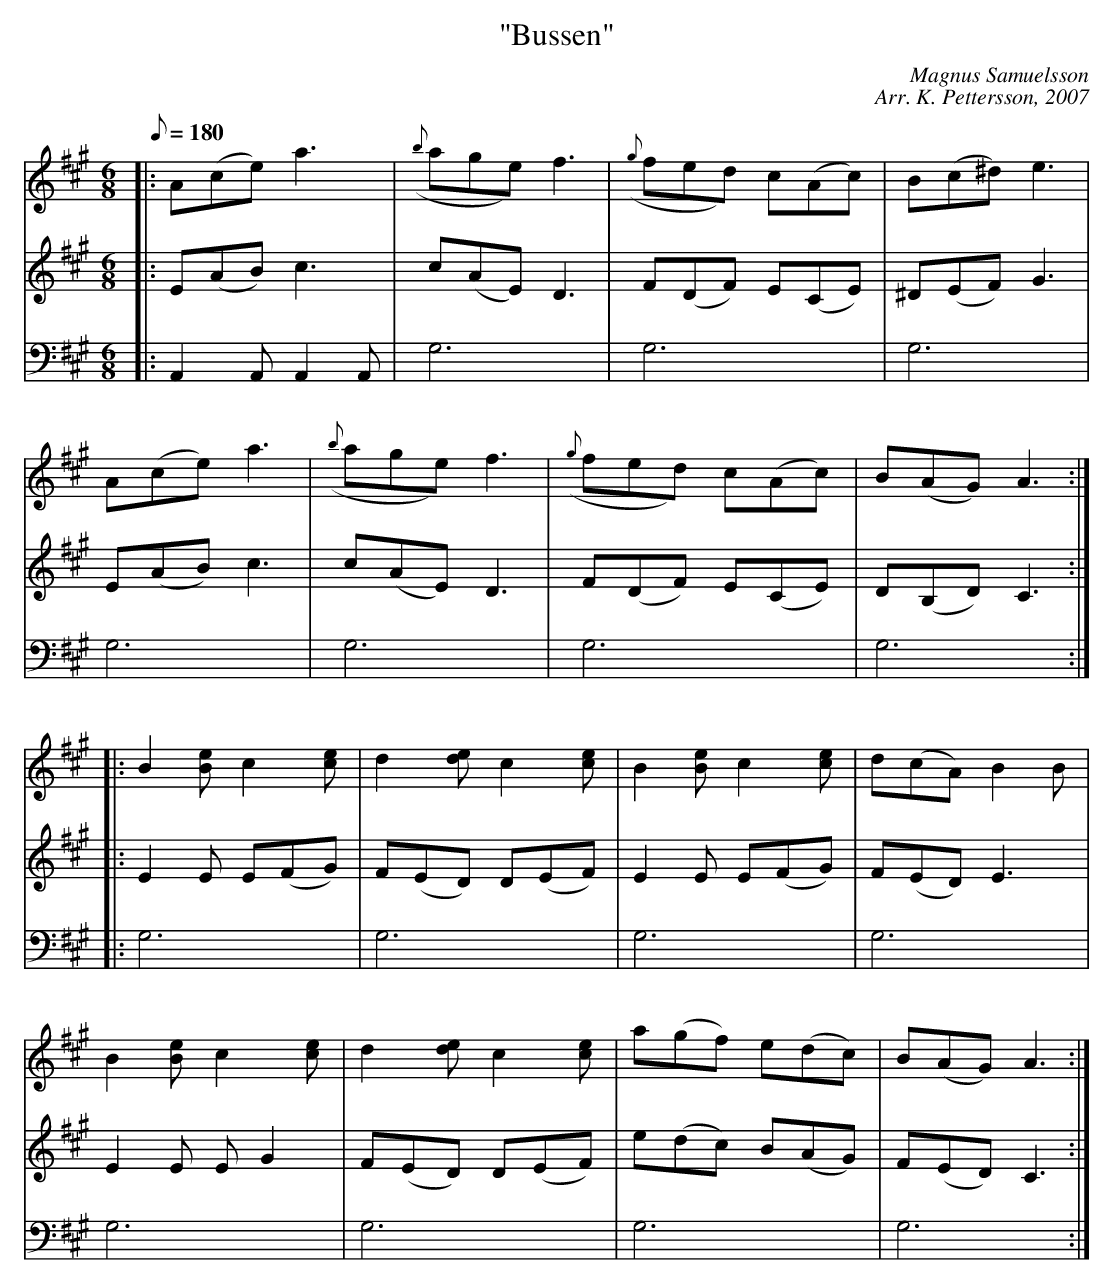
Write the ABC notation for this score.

X:1
T: "Bussen"
C: Magnus Samuelsson
C: Arr. K. Pettersson, 2007
M: 6/8
L: 1/8
K: A
Q: 180
V:1
|: A(ce) a3 | ({b}age) f3 | ({g}fed) c(Ac) | B(c^d) e3 |
A(ce) a3 | ({b}age) f3 | ({g}fed) c(Ac) | B(AG) A3:|
|: B2[Be] c2[ce] | d2[de] c2[ce] | B2[Be] c2[ce] | d(cA) B2B |
B2[Be] c2[ce] | d2[de] c2[ce] | a(gf) e(dc) | B(AG) A3 :|
V:2
|: E(AB) c3 | c(AE) D3 | F(DF) E(CE) | ^D(EF) G3 |
E(AB) c3 | c(AE) D3 | F(DF) E(CE) | D(B,D) C3 :|
|: E2E E(FG) | F(ED) D(EF) | E2E E(FG) | F(ED) E3 |
E2E EG2 | F(ED) D(EF) | e(dc) B(AG) | F(ED) C3 :|
V:3
K: bass
|: A,,2A,, A,,2A,, | G,6 | G,6| G,6 |
G,6 | G,6 | G,6| G,6 :|
|: G,6 | G,6 | G,6| G,6 |
G,6 | G,6 | G,6| G,6 :|
